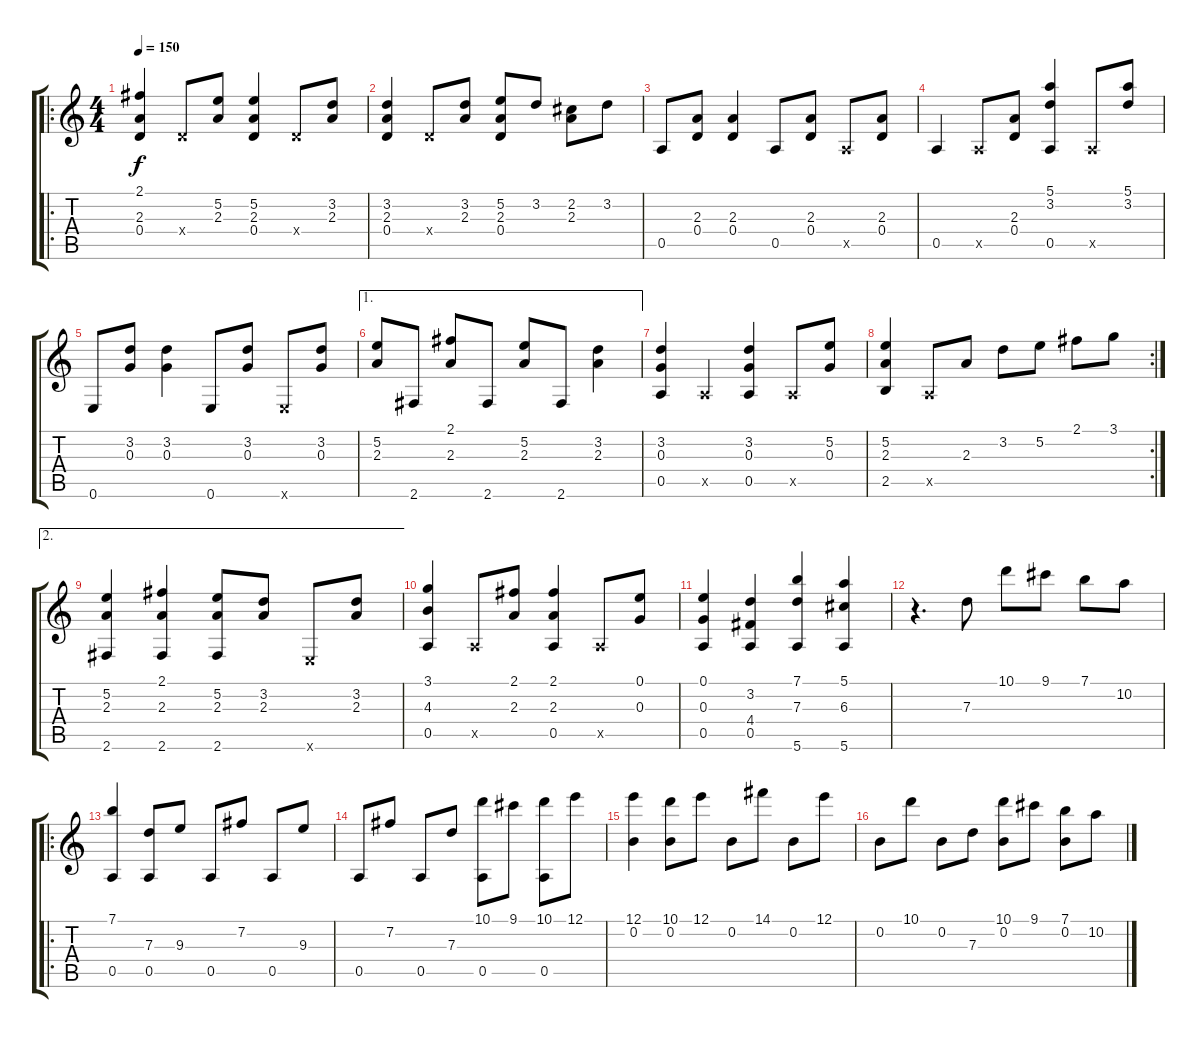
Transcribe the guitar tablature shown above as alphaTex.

\track "" {instrument acousticguitarsteel}
\staff {score tabs}
\tuning (E4 B3 G3 D3 A2 E2) {hide}
\ro
\ts (4 4)
\tempo 150
\clef g2
\ks c
(2.1 2.3 0.4).4{dy f} 0.4{x}.8 (5.2 2.3).8 (5.2 2.3 0.4).4 0.4{x}.8 (3.2 2.3).8 |
(3.2 2.3 0.4).4 0.4{x}.8 (3.2 2.3).8 (5.2 2.3 0.4).8 3.2.8 (2.2 2.3).8 3.2.8 |
0.5.8 (2.3 0.4).8 (2.3 0.4).4 0.5.8 (2.3 0.4).8 0.5{x}.8 (2.3 0.4).8 |
0.5.4 0.5{x}.8 (2.3 0.4).8 (5.1 3.2 0.5).4 0.5{x}.8 (5.1 3.2).8 |
0.6.8 (3.2 0.3).8 (3.2 0.3).4 0.6.8 (3.2 0.3).8 0.6{x}.8 (3.2 0.3).8 |
\ae 1
(5.2 2.3).8 2.6.8 (2.1 2.3).8 2.6.8 (5.2 2.3).8 2.6.8 (3.2 2.3).4 |
(3.2 0.3 0.5).4 0.5{x}.4 (3.2 0.3 0.5).4 0.5{x}.8 (5.2 0.3).8 |
\rc 2
(5.2 2.3 2.5).4 0.5{x}.8 2.3.8 3.2.8 5.2.8 2.1.8 3.1.8 |
\ae 2
(5.2 2.3 2.6).4 (2.1 2.3 2.6).4 (5.2 2.3 2.6).8 (3.2 2.3).8 0.6{x}.8 (3.2 2.3).8 |
(3.1 4.3 0.5).4 0.5{x}.8 (2.1 2.3).8 (2.1 2.3 0.5).4 0.5{x}.8 (0.1 0.3).8 |
(0.1 0.3 0.5).4 (3.2 4.4 0.5).4 (7.1 7.3 5.6).4 (5.1 6.3 5.6).4 |
r.4{d} 7.3.8 10.1.8 9.1.8 7.1.8 10.2.8 |
\ro
(7.1 0.5).4 (7.3 0.5).8 9.3.8 0.5.8 7.2.8 0.5.8 9.3.8 |
0.5.8 7.2.8 0.5.8 7.3.8 (10.1 0.5).8 9.1.8 (10.1 0.5).8 12.1.8 |
(12.1 0.2).4 (10.1 0.2).8 12.1.8 0.2.8 14.1.8 0.2.8 12.1.8 |
0.2.8 10.1.8 0.2.8 7.3.8 (10.1 0.2).8 9.1.8 (7.1 0.2).8 10.2.8
